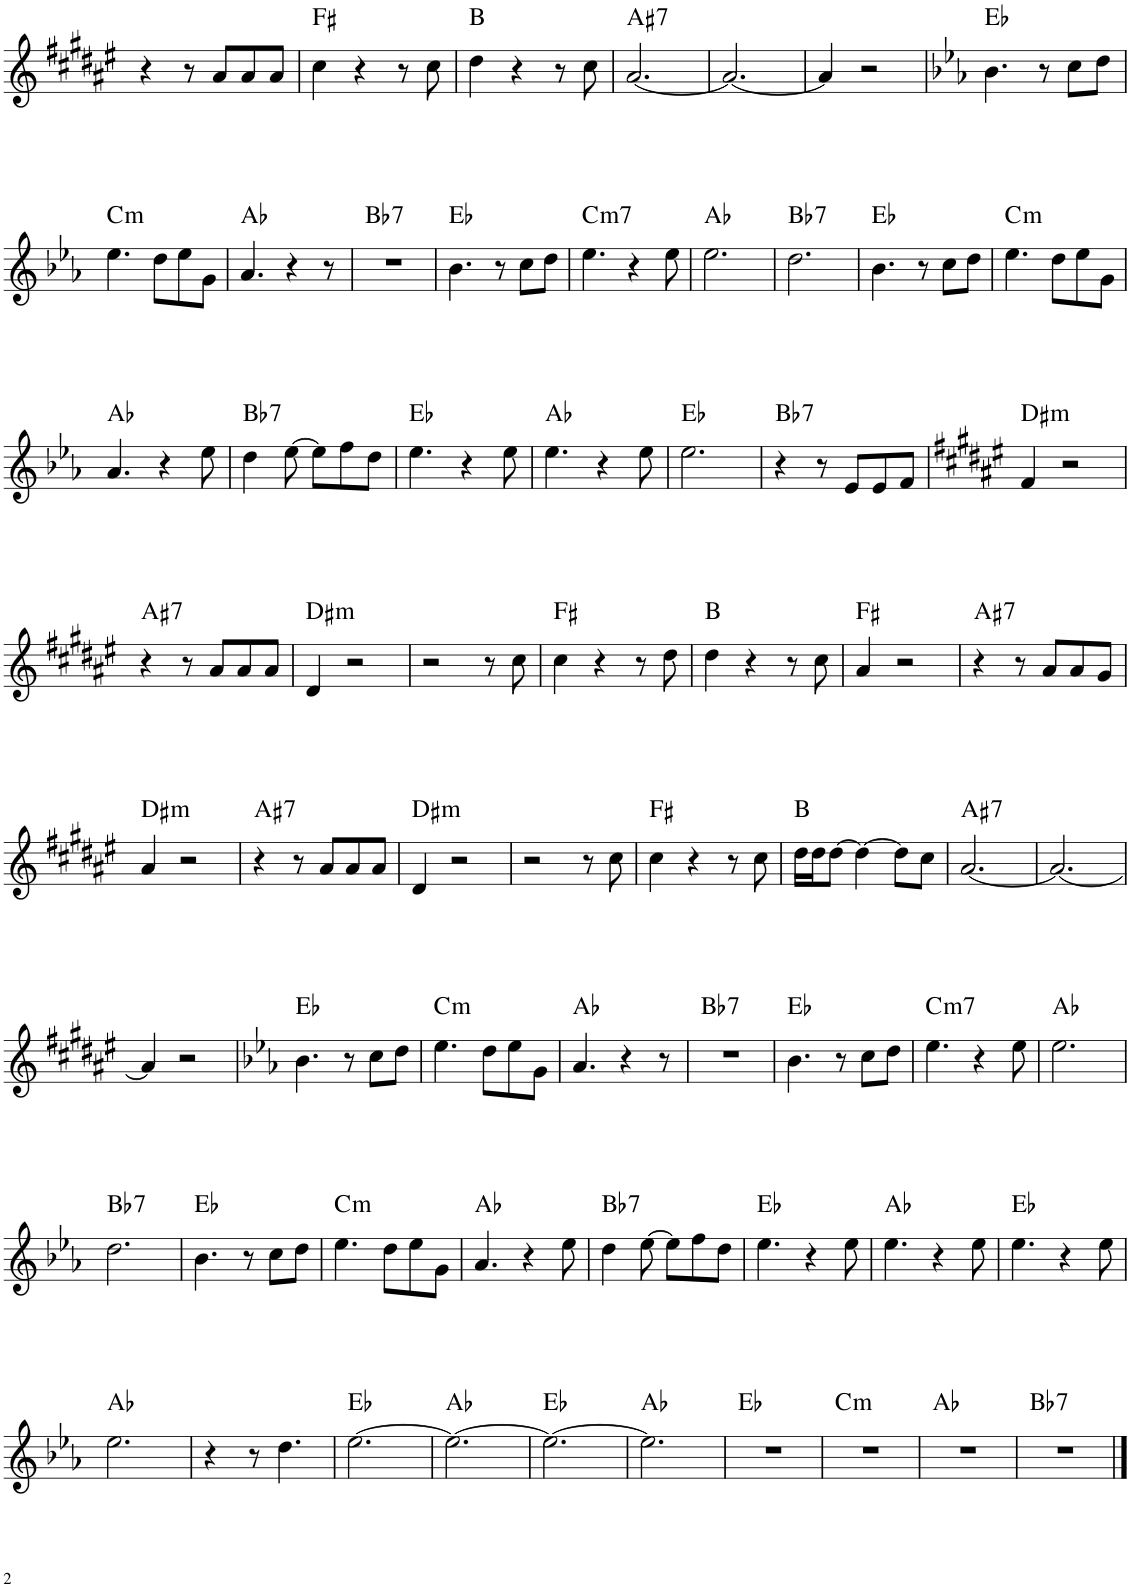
**kern	**harte
*part1	*part1
*staff1	*
*I"Piano	*
*I'Pno.	*
!!LO:PB:g=z
*clefG2	*
*k[f#c#g#d#a#e#]	*
*M6/8	*
=51	=51
4r	.
8r	.
8a#/L	.
8a#/	.
8a#/J	.
=52	=52
4cc#\	F#:maj
4r	.
8r	.
8cc#\	.
=53	=53
4dd#\	B:maj
4r	.
8r	.
8cc#\	.
=54	=54
!	!LO:H:kt=7
[2.a#/	A#:7
=55	=55
2.a#/_	.
=56	=56
4a#/]	.
2r	.
=57	=57
*k[b-e-a-]	*
4.b-\	Eb:maj
8r	.
8cc\L	.
8dd\J	.
!!LO:LB:g=z
=58	=58
!	!LO:H:kt=m
4.ee-\	C:min
8dd\L	.
8ee-\	.
8g\J	.
=59	=59
4.a-/	Ab:maj
4r	.
8r	.
=60	=60
!	!LO:H:kt=7
2.r	Bb:7
=61	=61
4.b-\	Eb:maj
8r	.
8cc\L	.
8dd\J	.
=62	=62
!	!LO:H:kt=m7
4.ee-\	C:min7
4r	.
8ee-\	.
=63	=63
2.ee-\	Ab:maj
=64	=64
!	!LO:H:kt=7
2.dd\	Bb:7
=65	=65
4.b-\	Eb:maj
8r	.
8cc\L	.
8dd\J	.
=66	=66
!	!LO:H:kt=m
4.ee-\	C:min
8dd\L	.
8ee-\	.
8g\J	.
!!LO:LB:g=z
=67	=67
4.a-/	Ab:maj
4r	.
8ee-\	.
=68	=68
!	!LO:H:kt=7
4dd\	Bb:7
[8ee-\	.
8ee-\L]	.
8ff\	.
8dd\J	.
=69	=69
4.ee-\	Eb:maj
4r	.
8ee-\	.
=70	=70
4.ee-\	Ab:maj
4r	.
8ee-\	.
=71	=71
2.ee-\	Eb:maj
=72	=72
!	!LO:H:kt=7
4r	Bb:7
8r	.
8e-/L	.
8e-/	.
8f/J	.
=73	=73
*k[f#c#g#d#a#e#]	*
!	!LO:H:kt=m
4f#/	D#:min
2r	.
!!LO:LB:g=z
=74	=74
!	!LO:H:kt=7
4r	A#:7
8r	.
8a#/L	.
8a#/	.
8a#/J	.
=75	=75
!	!LO:H:kt=m
4d#/	D#:min
2r	.
=76	=76
2r	.
8r	.
8cc#\	.
=77	=77
4cc#\	F#:maj
4r	.
8r	.
8dd#\	.
=78	=78
4dd#\	B:maj
4r	.
8r	.
8cc#\	.
=79	=79
4a#/	F#:maj
2r	.
=80	=80
!	!LO:H:kt=7
4r	A#:7
8r	.
8a#/L	.
8a#/	.
8g#/J	.
!!LO:LB:g=z
=81	=81
!	!LO:H:kt=m
4a#/	D#:min
2r	.
=82	=82
!	!LO:H:kt=7
4r	A#:7
8r	.
8a#/L	.
8a#/	.
8a#/J	.
=83	=83
!	!LO:H:kt=m
4d#/	D#:min
2r	.
=84	=84
2r	.
8r	.
8cc#\	.
=85	=85
4cc#\	F#:maj
4r	.
8r	.
8cc#\	.
=86	=86
16dd#\LL	B:maj
16dd#\J	.
[8dd#\J	.
4dd#\_	.
8dd#\L]	.
8cc#\J	.
=87	=87
!	!LO:H:kt=7
[2.a#/	A#:7
=88	=88
2.a#/_	.
!!LO:LB:g=z
=89	=89
4a#/]	.
2r	.
=90	=90
*k[b-e-a-]	*
4.b-\	Eb:maj
8r	.
8cc\L	.
8dd\J	.
=91	=91
!	!LO:H:kt=m
4.ee-\	C:min
8dd\L	.
8ee-\	.
8g\J	.
=92	=92
4.a-/	Ab:maj
4r	.
8r	.
=93	=93
!	!LO:H:kt=7
2.r	Bb:7
=94	=94
4.b-\	Eb:maj
8r	.
8cc\L	.
8dd\J	.
=95	=95
!	!LO:H:kt=m7
4.ee-\	C:min7
4r	.
8ee-\	.
=96	=96
2.ee-\	Ab:maj
!!LO:LB:g=z
=97	=97
!	!LO:H:kt=7
2.dd\	Bb:7
=98	=98
4.b-\	Eb:maj
8r	.
8cc\L	.
8dd\J	.
=99	=99
!	!LO:H:kt=m
4.ee-\	C:min
8dd\L	.
8ee-\	.
8g\J	.
=100	=100
4.a-/	Ab:maj
4r	.
8ee-\	.
=101	=101
!	!LO:H:kt=7
4dd\	Bb:7
[8ee-\	.
8ee-\L]	.
8ff\	.
8dd\J	.
=102	=102
4.ee-\	Eb:maj
4r	.
8ee-\	.
=103	=103
4.ee-\	Ab:maj
4r	.
8ee-\	.
=104	=104
4.ee-\	Eb:maj
4r	.
8ee-\	.
!!LO:LB:g=z
=105	=105
2.ee-\	Ab:maj
=106	=106
4r	.
8r	.
4.dd\	.
=107	=107
[2.ee-\	Eb:maj
=108	=108
2.ee-\_	Ab:maj
=109	=109
2.ee-\_	Eb:maj
=110	=110
2.ee-\]	Ab:maj
=111	=111
2.r	Eb:maj
=112	=112
!	!LO:H:kt=m
2.r	C:min
=113	=113
2.r	Ab:maj
=114	=114
!	!LO:H:kt=7
2.r	Bb:7
==	==
*-	*-
